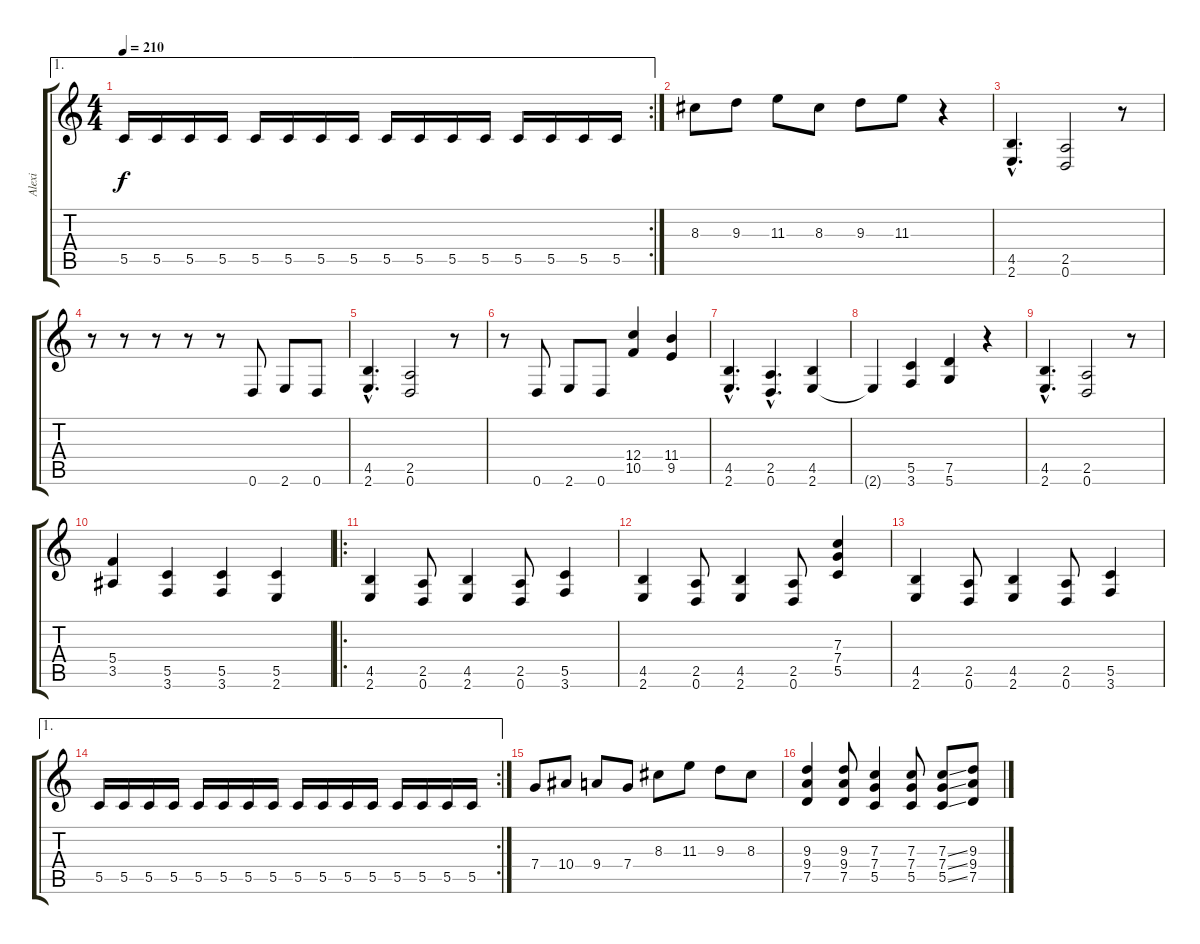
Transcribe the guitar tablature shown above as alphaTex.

\track ("Alexi" "Alexi") {instrument distortionguitar}
\staff {score tabs}
\tuning (D4 A3 F3 C3 G2 D2) {hide}
\ae 1
\rc 2
\ts (4 4)
\tempo 210
\clef g2
\ks c
5.5.16{dy f} 5.5.16 5.5.16 5.5.16 5.5.16 5.5.16 5.5.16 5.5.16 5.5.16 5.5.16 5.5.16 5.5.16 5.5.16 5.5.16 5.5.16 5.5.16 |
8.3.8 9.3.8 11.3.8 8.3.8 9.3.8 11.3.8 r.4 |
(4.5{hac} 2.6{hac}).4{d} (2.5 0.6).2 r.8 |
r.8 r.8 r.8 r.8 r.8 0.6.8 2.6.8 0.6.8 |
(4.5{hac} 2.6{hac}).4{d} (2.5 0.6).2 r.8 |
r.8 0.6.8 2.6.8 0.6.8 (12.4 10.5).4 (11.4 9.5).4 |
(4.5{hac} 2.6{hac}).4{d} (2.5{hac} 0.6{hac}).4{d} (4.5 2.6).4 |
2.6{t}.4 (5.5 3.6).4 (7.5 5.6).4 r.4 |
(4.5{hac} 2.6{hac}).4{d} (2.5 0.6).2 r.8 |
(5.4 3.5).4 (5.5 3.6).4 (5.5 3.6).4 (5.5 2.6).4 |
\ro
(4.5 2.6).4 (2.5 0.6).8 (4.5 2.6).4 (2.5 0.6).8 (5.5 3.6).4 |
(4.5 2.6).4 (2.5 0.6).8 (4.5 2.6).4 (2.5 0.6).8 (7.3 7.4 5.5).4 |
(4.5 2.6).4 (2.5 0.6).8 (4.5 2.6).4 (2.5 0.6).8 (5.5 3.6).4 |
\ae 1
\rc 2
5.5.16 5.5.16 5.5.16 5.5.16 5.5.16 5.5.16 5.5.16 5.5.16 5.5.16 5.5.16 5.5.16 5.5.16 5.5.16 5.5.16 5.5.16 5.5.16 |
7.4.8 10.4.8 9.4.8 7.4.8 8.3.8 11.3.8 9.3.8 8.3.8 |
(9.3 9.4 7.5).4 (9.3 9.4 7.5).8 (7.3 7.4 5.5).4 (7.3 7.4 5.5).8 (7.3{ss} 7.4{ss} 5.5{ss}).8 (9.3 9.4 7.5).8
